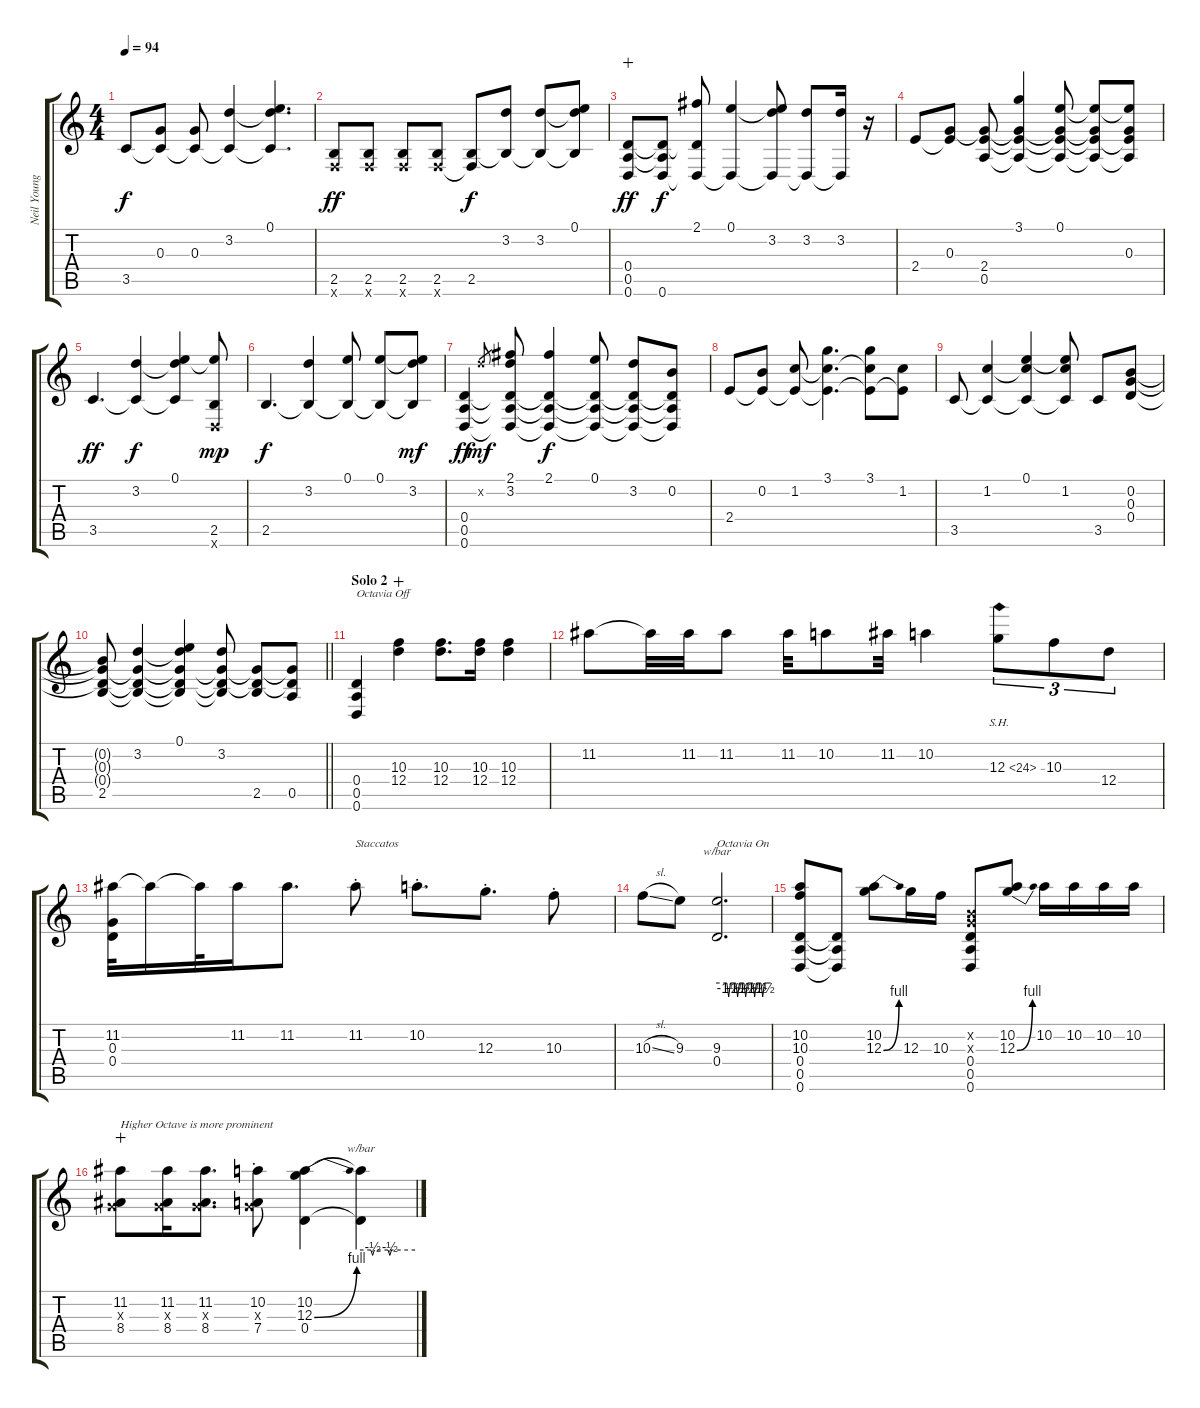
\track ("Neil Young (Lead)" "Neil Young") {instrument overdrivenguitar}
\staff {score tabs}
\tuning (E4 B3 G3 D3 A2 D2) {hide}
\ts (4 4)
\tempo 94
\clef g2
\ks c
3.5.8{dy f} (0.3 3.5{t}).8 (0.3 3.5{t}).8 (3.2 3.5{t}).4 (0.1 3.2{t} 3.5{t}).4{d} |
(2.5 3.6{x}).8{dy ff} (2.5 3.6{x}).8 (2.5 3.6{x}).8 (2.5 3.6{x}).8 (2.5 3.6{t}).8{dy f} (3.2 2.5{t}).8 (3.2 2.5{t}).8 (0.1 3.2{t} 2.5{t}).8 |
(0.4 0.5 0.6).8{dy ff wahc} (0.4{t} 0.5{t} 0.6).8{dy f} (2.1 0.4{t} 0.6{t}).8 (0.1 0.6{t}).4 (0.1{t} 3.2 0.6{t}).8 (3.2 0.6{t}).8 (3.2 0.6{t}).16 r.16 |
2.4.8 (0.3 2.4{t}).8 (0.3{t} 2.4 0.5).8 (3.1 0.3{t} 2.4{t} 0.5{t}).4 (0.1 0.3{t} 2.4{t} 0.5{t}).8 (0.1{t} 0.3{t} 2.4{t} 0.5{t}).8 (0.1{t} 0.3 2.4{t} 0.5{t}).8 |
3.5.4{d dy ff} (3.2 3.5{t}).4{dy f} (0.1 3.2{t} 3.5{t}).4 (0.1{t} 2.5 0.6{x}).8{dy mp} |
2.5.4{d dy f} (3.2 2.5{t}).4 (0.1 2.5{t}).8 (0.1 2.5{t}).8 (0.1{t} 3.2 2.5{t}).8{dy mf} |
(0.4 0.5 0.6).4{dy ff} 3.2{x}.8{gr dy mf} (2.1 3.2 0.4{t} 0.5{t} 0.6{t}).8 (2.1 0.4{t} 0.5{t} 0.6{t}).4{dy f} (0.1 0.4{t} 0.5{t} 0.6{t}).8 (3.2 0.4{t} 0.5{t} 0.6{t}).8 (0.2 0.4{t} 0.5{t} 0.6{t}).8 |
2.4.8 (0.2 2.4{t}).8 (1.2 2.4{t}).8 (3.1 1.2{t} 2.4{t}).4{d} (3.1 1.2{t} 2.4{t}).8 (1.2 2.4{t}).8 |
3.5.8 (1.2 3.5{t}).4 (0.1 1.2{t} 3.5{t}).4 (0.1{t} 1.2 3.5{t}).8 3.5.8 (0.2 0.3 0.4).8 |
\barLineRight lightlight
(0.2{t} 0.3{t} 0.4{t} 2.5).8 (3.2 0.3{t} 0.4{t} 2.5{t}).4 (0.1 3.2{t} 0.3{t} 0.4{t} 2.5{t}).4 (3.2 0.3{t} 0.4{t} 2.5{t}).8 (0.3{t} 0.4{t} 2.5).8 (0.3{t} 0.4{t} 0.5).8 |
\section ("" "Solo 2")
(0.4 0.5 0.6).4{txt "Octavia Off" volume 4 instrument overdrivenguitar} (10.3 12.4).4{wahc} (10.3 12.4).8{d} (10.3 12.4).16 (10.3 12.4).4 |
11.2.8 11.2{t}.32 11.2.32 11.2.8 11.2.32 10.2.8 11.2.32 10.2.4 12.3{sh 12}.8{tu (3 2)} 10.3.8{tu (3 2)} 12.4.8{tu (3 2)} |
(11.2 0.3 0.4).32 11.2{t}.16 11.2{t}.32 11.2.16 11.2.8{d} 11.2{st}.8{txt "Staccatos"} 10.2{st}.8{d} 12.3{st}.8{d} 10.3{st}.8 |
10.3{sl}.8 9.3.8 (9.3 0.4).2{d tbe (custom default 0 0 11 0 13 -6 15 0 21 0 23 -6 25 0 30 0 32 -6 34 0 40 0 42 -6 44 0 49 0 51 -6 53 0 60 0) txt "Octavia On" volume 9 instrument overdrivenguitar} |
(10.2 10.3 0.4 0.5 0.6).8 (0.4{t} 0.5{t} 0.6{t}).8 (10.2 12.3{be (bend 0 0 60 4)}).8 12.3.16 10.3.16 (0.2{x} 0.3{x} 0.4 0.5 0.6).8 (10.2 12.3{be (bend 0 0 60 4)}).8 10.2.16 10.2.16 10.2.16 10.2.16 |
(11.2 0.3{x} 8.4).8{txt "Higher Octave is more prominent" wahc} (11.2 0.3{x} 8.4).16 (11.2 0.3{x} 8.4).8{d} (10.2{st} 0.3{x} 7.4).8 (10.2 12.3{be (bend 0 0 60 4)} 0.4).4 (10.2{t} 0.4{t}).4{tbe (custom default 0 0 11 0 13 -2 15 0 30 0 32 -2 34 0 60 0)}
